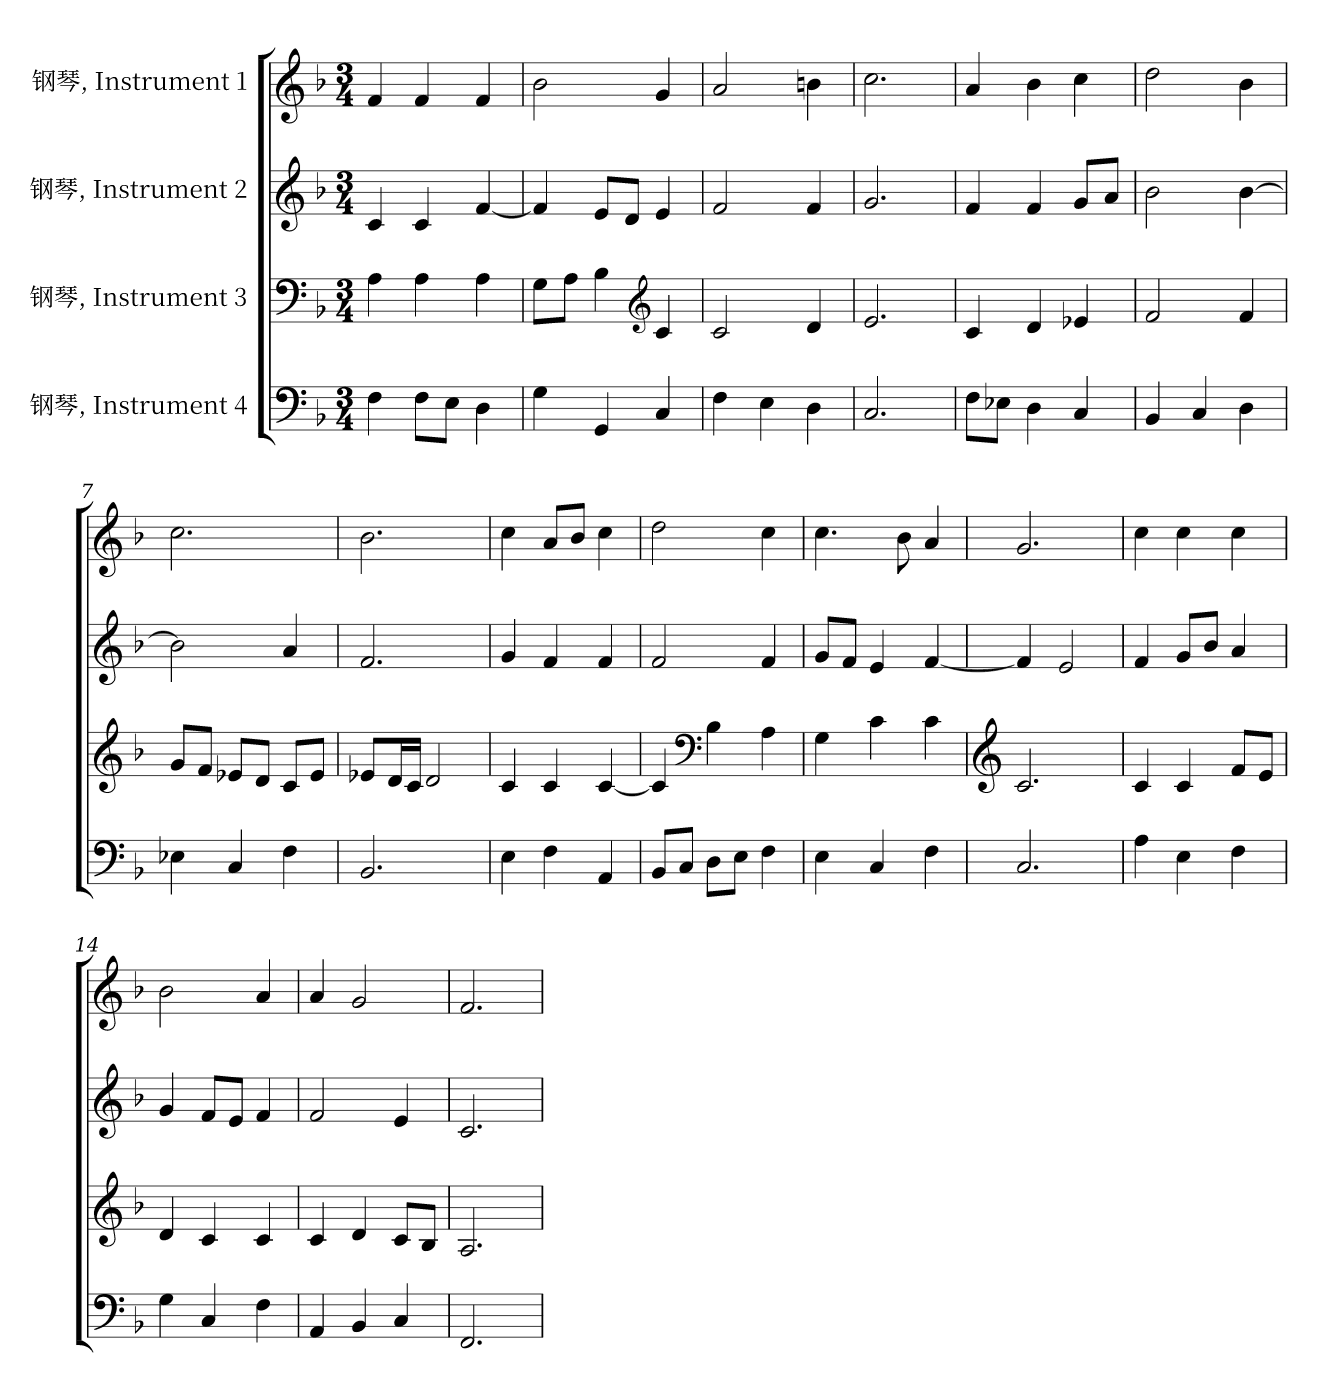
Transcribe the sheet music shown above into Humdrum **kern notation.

**kern	**kern	**kern	**kern
*part4	*part3	*part2	*part1
*staff4	*staff3	*staff2	*staff1
*I"钢琴, Instrument 4	*I"钢琴, Instrument 3	*I"钢琴, Instrument 2	*I"钢琴, Instrument 1
*clefF4	*clefF4	*clefG2	*clefG2
*k[b-]	*k[b-]	*k[b-]	*k[b-]
*M3/4	*M3/4	*M3/4	*M3/4
*MM104	*MM104	*MM104	*MM104
=1	=1	=1	=1
4F\	4A\	4c/	4f/
8F\L	4A\	4c/	4f/
8E\J	.	.	.
4D\	4A\	[4f/	4f/
=2	=2	=2	=2
4G\	8G\L	4f/]	2b-\
.	8A\J	.	.
4GG/	4B-\	8e/L	.
.	.	8d/J	.
*	*clefG2	*	*
4C/	4c/	4e/	4g/
=3	=3	=3	=3
4F\	2c/	2f/	2a/
4E\	.	.	.
4D\	4d/	4f/	4bn\
=4	=4	=4	=4
2.C/	2.e/	2.g/	2.cc\
=5	=5	=5	=5
8F\L	4c/	4f/	4a/
8E-X\J	.	.	.
4D\	4d/	4f/	4b-\
4C/	4e-X/	8g/L	4cc\
.	.	8a/J	.
=6	=6	=6	=6
4BB-/	2f/	2b-\	2dd\
4C/	.	.	.
4D\	4f/	[4b-\	4b-\
!!LO:LB:g=z
=7	=7	=7	=7
4E-X\	8g/L	2b-\]	2.cc\
.	8f/J	.	.
4C/	8e-X/L	.	.
.	8d/J	.	.
4F\	8c/L	4a/	.
.	8e-/J	.	.
=8	=8	=8	=8
2.BB-/	8e-X/L	2.f/	2.b-\
.	16d/L	.	.
.	16c/JJ	.	.
.	2d/	.	.
=9	=9	=9	=9
4E\	4c/	4g/	4cc\
4F\	4c/	4f/	8a/L
.	.	.	8b-/J
4AA/	[4c/	4f/	4cc\
=10	=10	=10	=10
8BB-/L	4c/]	2f/	2dd\
8C/J	.	.	.
*	*clefF4	*	*
8D\L	4B-\	.	.
8E\J	.	.	.
4F\	4A\	4f/	4cc\
=11	=11	=11	=11
4E\	4G\	8g/L	4.cc\
.	.	8f/J	.
4C/	4c\	4e/	.
.	.	.	8b-\
4F\	4c\	[4f/	4a/
=12	=12	=12	=12
*	*clefG2	*	*
2.C/	2.c/	4f/]	2.g/
.	.	2e/	.
=13	=13	=13	=13
4A\	4c/	4f/	4cc\
4E\	4c/	8g/L	4cc\
.	.	8b-/J	.
4F\	8f/L	4a/	4cc\
.	8e/J	.	.
!!LO:LB:g=z
=14	=14	=14	=14
4G\	4d/	4g/	2b-\
4C/	4c/	8f/L	.
.	.	8e/J	.
4F\	4c/	4f/	4a/
=15	=15	=15	=15
4AA/	4c/	2f/	4a/
4BB-/	4d/	.	2g/
4C/	8c/L	4e/	.
.	8B-/J	.	.
=16	=16	=16	=16
2.FF/	2.A/	2.c/	2.f/
=	=	=	=
*-	*-	*-	*-
